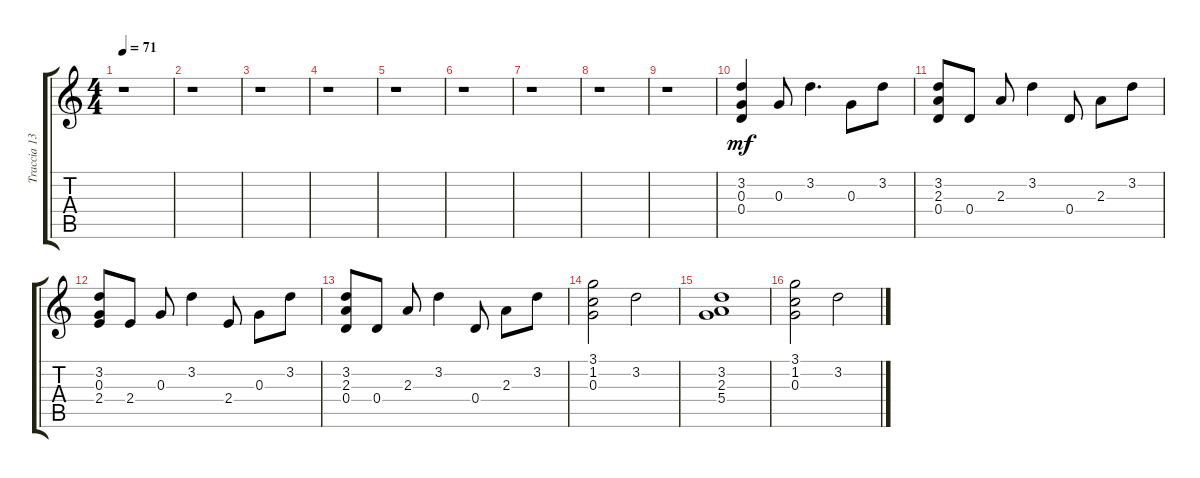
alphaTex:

\track ("Traccia 13" "Traccia 13") {solo instrument electricguitarclean}
\staff {score tabs}
\tuning (E4 B3 G3 D3 A2 E2) {hide}
\ts (4 4)
\tempo 71
\clef g2
\ks c
r.1{dy mf} |
r.1 |
r.1 |
r.1 |
r.1 |
r.1 |
r.1 |
r.1 |
r.1 |
(3.2 0.3 0.4).4 0.3.8 3.2.4{d} 0.3.8 3.2.8 |
(3.2 2.3 0.4).8 0.4.8 2.3.8 3.2.4 0.4.8 2.3.8 3.2.8 |
(3.2 0.3 2.4).8 2.4.8 0.3.8 3.2.4 2.4.8 0.3.8 3.2.8 |
(3.2 2.3 0.4).8 0.4.8 2.3.8 3.2.4 0.4.8 2.3.8 3.2.8 |
(3.1 1.2 0.3).2 3.2.2 |
(3.2 2.3 5.4).1 |
(3.1 1.2 0.3).2 3.2.2
